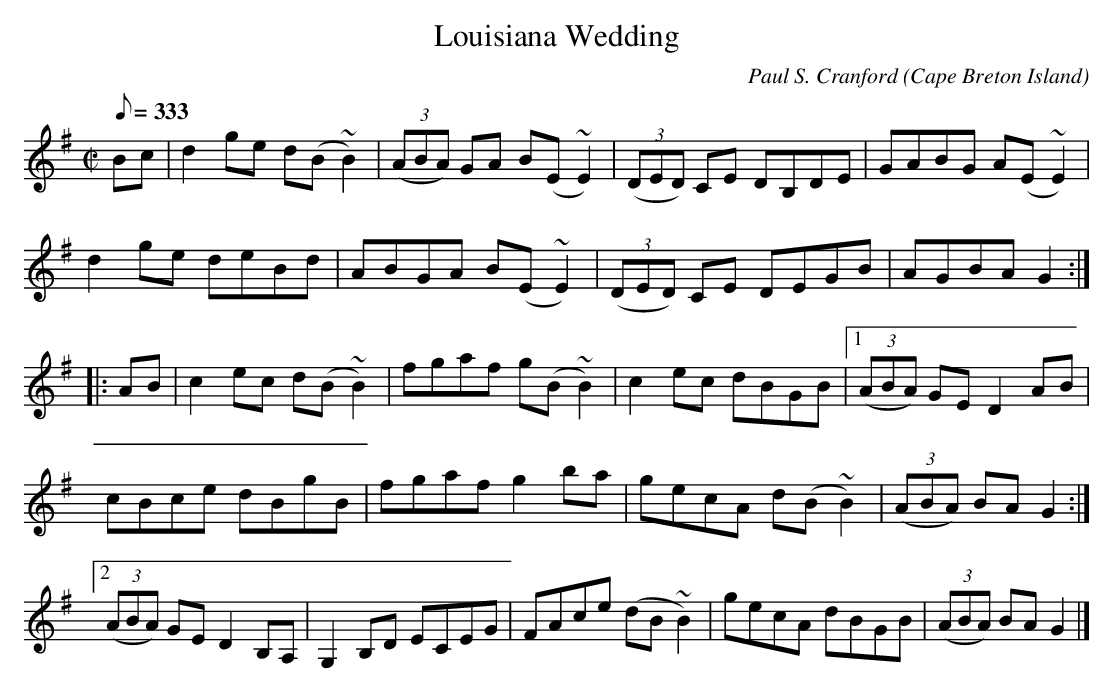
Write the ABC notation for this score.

X:1
T:Louisiana Wedding
C:Paul S. Cranford
O:Cape Breton Island
L:1/8
Q:333
M:C|
K:G
Bc|d2 ge d(B ~B2)|(3(ABA) GA B(E ~E2)|(3(DED) CE DB,DE|GABG A(E ~E2)|
d2 ge deBd|ABGA B(E ~E2)|(3(DED) CE DEGB|AGBA  G2:|
|:AB|c2 ec d(B ~B2)|fgaf g(B ~B2)|c2 ec dBGB|[1(3(ABA) GE D2 AB|
cBce dBgB|fgaf g2ba|gecA d(B ~B2)|(3(ABA) BA G2:|
[2(3(ABA) GE D2 B,A,|G,2 B,D ECEG|FAce (dB ~B2)|gecA dBGB|(3(ABA) BA G2|]
